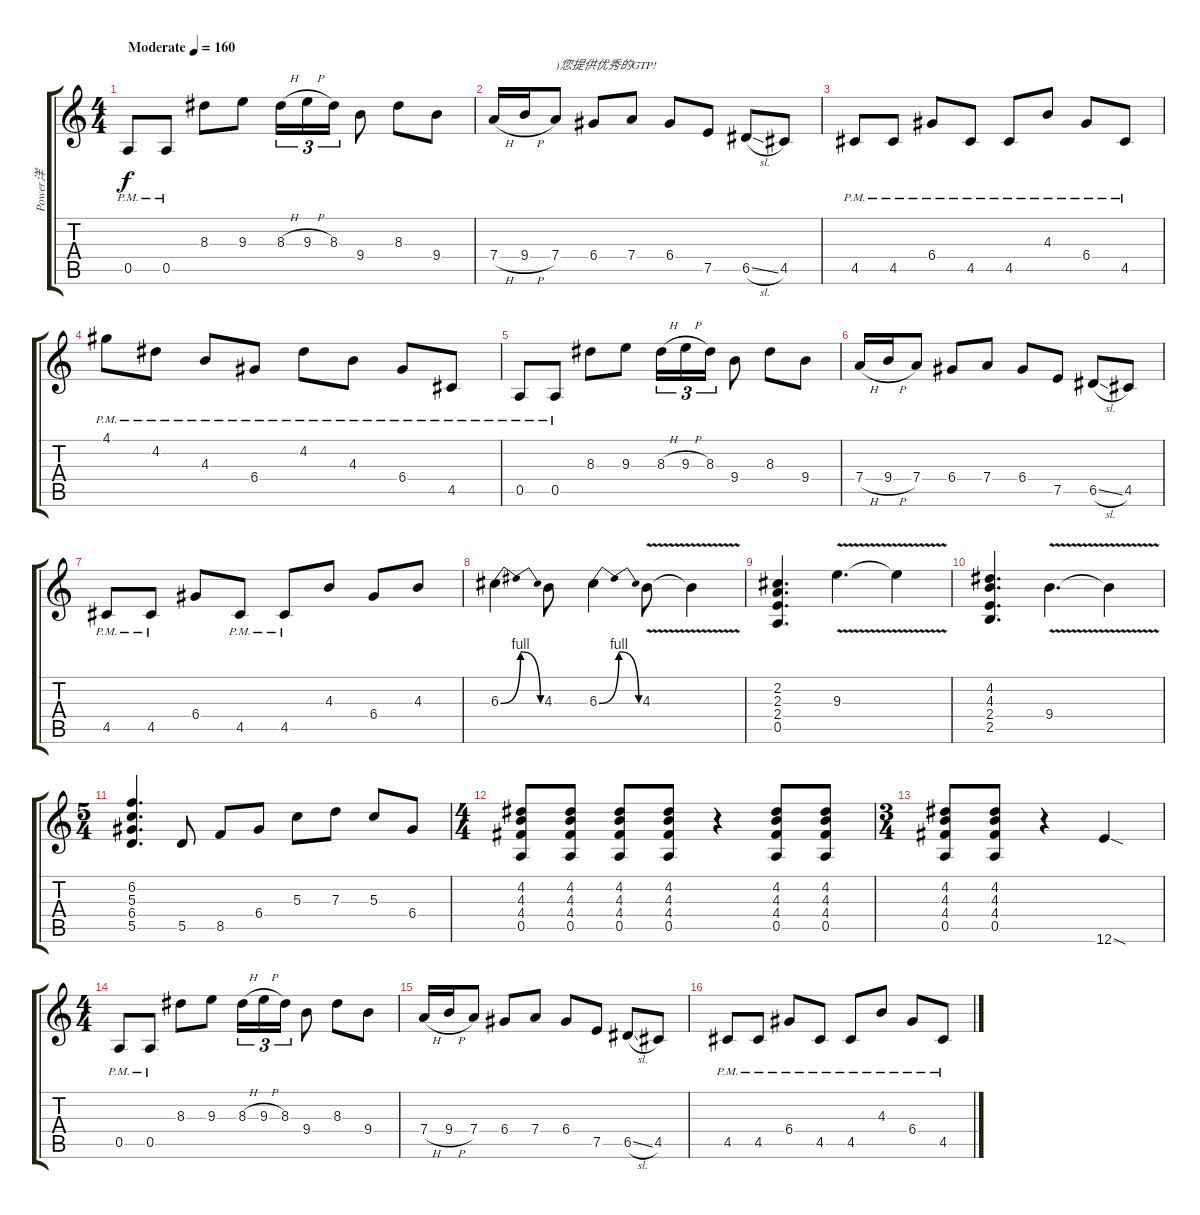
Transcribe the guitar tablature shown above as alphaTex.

\track ("Power洋" "Power洋") {instrument overdrivenguitar}
\staff {score tabs}
\tuning (E4 B3 G3 D3 A2 E2) {hide}
\ts (4 4)
\tempo (160 "Moderate")
\clef g2
\ks c
0.5{pm}.8{dy f instrument overdrivenguitar} 0.5{pm}.8 8.3.8 9.3.8 8.3{h}.16{tu (3 2)} 9.3{h}.16{tu (3 2)} 8.3.16{tu (3 2)} 9.4.8 8.3.8 9.4.8 |
7.4{h}.16 9.4{h}.16 7.4.8{txt ")您提供优秀的GTP!"} 6.4.8 7.4.8 6.4.8 7.5.8 6.5{sl}.8 4.5.8 |
4.5{pm}.8 4.5{pm}.8 6.4{pm}.8 4.5{pm}.8 4.5{pm}.8 4.3{pm}.8 6.4{pm}.8 4.5{pm}.8 |
4.1{pm}.8 4.2{pm}.8 4.3{pm}.8 6.4{pm}.8 4.2{pm}.8 4.3{pm}.8 6.4{pm}.8 4.5{pm}.8 |
0.5{pm}.8 0.5{pm}.8 8.3.8 9.3.8 8.3{h}.16{tu (3 2)} 9.3{h}.16{tu (3 2)} 8.3.16{tu (3 2)} 9.4.8 8.3.8 9.4.8 |
7.4{h}.16 9.4{h}.16 7.4.8 6.4.8 7.4.8 6.4.8 7.5.8 6.5{sl}.8 4.5.8 |
4.5{pm}.8 4.5{pm}.8 6.4.8 4.5{pm}.8 4.5{pm}.8 4.3.8 6.4.8 4.3.8 |
6.3{be (bendrelease 0 0 15 4 30 4 60 0)}.4 4.3.8 6.3{be (bendrelease 0 0 15 4 30 4 60 0)}.4 4.3{v}.8 4.3{t}.4 |
(2.2 2.3 2.4 0.5).4{d} 9.3{v}.4{d} 9.3{t}.4 |
(4.2 4.3 2.4 2.5).4{d} 9.4{v}.4{d} 9.4{t}.4 |
\ts (5 4)
(6.2 5.3 6.4 5.5).4{d} 5.5.8 8.5.8 6.4.8 5.3.8 7.3.8 5.3.8 6.4.8 |
\ts (4 4)
(4.2 4.3 4.4 0.5).8 (4.2 4.3 4.4 0.5).8 (4.2 4.3 4.4 0.5).8 (4.2 4.3 4.4 0.5).8 r.4 (4.2 4.3 4.4 0.5).8 (4.2 4.3 4.4 0.5).8 |
\ts (3 4)
(4.2 4.3 4.4 0.5).8 (4.2 4.3 4.4 0.5).8 r.4 12.6{sod}.4 |
\ts (4 4)
0.5{pm}.8 0.5{pm}.8 8.3.8 9.3.8 8.3{h}.16{tu (3 2)} 9.3{h}.16{tu (3 2)} 8.3.16{tu (3 2)} 9.4.8 8.3.8 9.4.8 |
7.4{h}.16 9.4{h}.16 7.4.8 6.4.8 7.4.8 6.4.8 7.5.8 6.5{sl}.8 4.5.8 |
4.5{pm}.8 4.5{pm}.8 6.4{pm}.8 4.5{pm}.8 4.5{pm}.8 4.3{pm}.8 6.4{pm}.8 4.5{pm}.8
